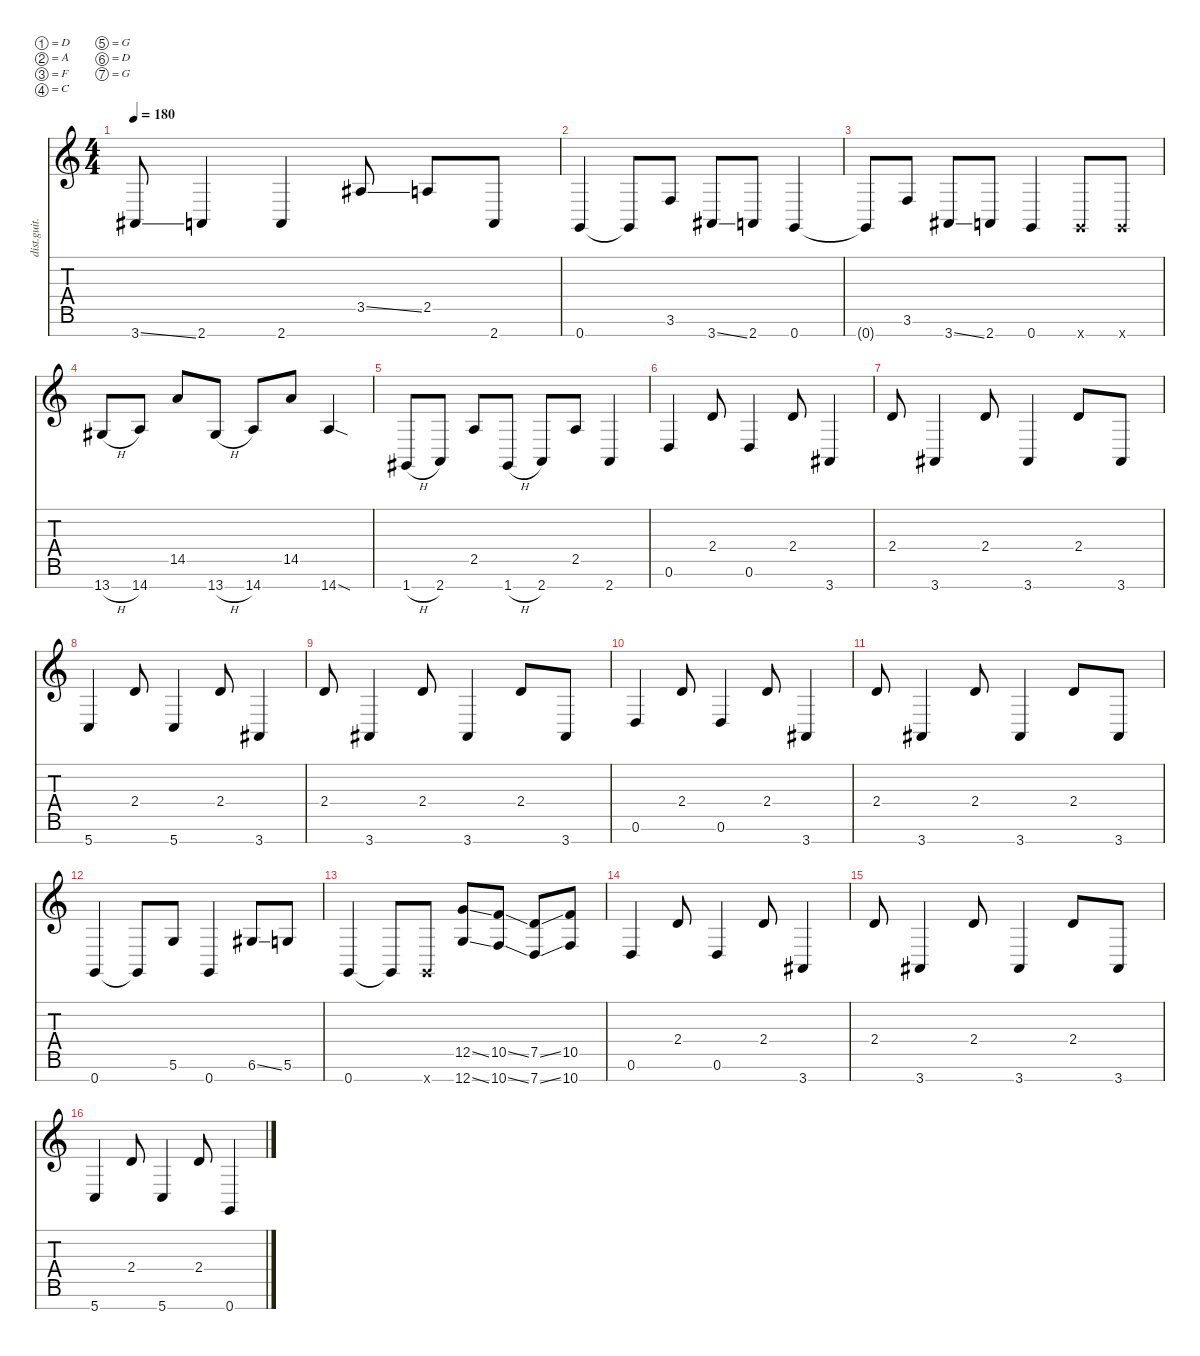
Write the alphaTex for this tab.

\defaultSystemsLayout 4
\hideDynamics
\bracketExtendMode nobrackets
\otherSystemsTrackNameOrientation horizontal
\track ("Distortion Guitar" "dist.guit.") {instrument distortionguitar}
\staff {score tabs}
\tuning (D4 A3 F3 C3 G2 D2 G1)
\ts (4 4)
\tempo 180
\clef g2
\ks c
3.7{ss acc #}.8{dy mf beam Up} 2.7.4{beam Up} 2.7.4{beam Up} 3.5{ss acc #}.8{beam Up} 2.5.8{beam Up} 2.7.8{beam Up} |
0.7.4{beam Up} 0.7{t}.8{beam Up} 3.6.8{beam Up} 3.7{ss acc #}.8{beam Up} 2.7.8{beam Up} 0.7.4{beam Up} |
0.7{t}.8{beam Up} 3.6.8{beam Up} 3.7{ss acc #}.8{beam Up} 2.7.8{beam Up} 0.7.4{beam Up} 0.7{x}.8{beam Up} 0.7{x}.8{beam Up} |
13.7{h acc #}.8{beam Up} 14.7.8{beam Up} 14.5.8{beam Up} 13.7{h acc #}.8{beam Up} 14.7.8{beam Up} 14.5.8{beam Up} 14.7{sod}.4{beam Up} |
1.7{h acc #}.8{beam Up} 2.7.8{beam Up} 2.5.8{beam Up} 1.7{h acc #}.8{beam Up} 2.7.8{beam Up} 2.5.8{beam Up} 2.7.4{beam Up} |
0.6.4{beam Up} 2.4.8{beam Up} 0.6.4{beam Up} 2.4.8{beam Up} 3.7{acc #}.4{beam Up} |
2.4.8{beam Up} 3.7{acc #}.4{beam Up} 2.4.8{beam Up} 3.7{acc #}.4{beam Up} 2.4.8{beam Up} 3.7{acc #}.8{beam Up} |
5.7.4{beam Up} 2.4.8{beam Up} 5.7.4{beam Up} 2.4.8{beam Up} 3.7{acc #}.4{beam Up} |
2.4.8{beam Up} 3.7{acc #}.4{beam Up} 2.4.8{beam Up} 3.7{acc #}.4{beam Up} 2.4.8{beam Up} 3.7{acc #}.8{beam Up} |
0.6.4{beam Up} 2.4.8{beam Up} 0.6.4{beam Up} 2.4.8{beam Up} 3.7{acc #}.4{beam Up} |
2.4.8{beam Up} 3.7{acc #}.4{beam Up} 2.4.8{beam Up} 3.7{acc #}.4{beam Up} 2.4.8{beam Up} 3.7{acc #}.8{beam Up} |
0.7.4{beam Up} 0.7{t}.8{beam Up} 5.6.8{beam Up} 0.7.4{beam Up} 6.6{ss acc #}.8{beam Up} 5.6.8{beam Up} |
0.7.4{beam Up} 0.7{t}.8{beam Up} 0.7{x}.8{beam Up} (12.7{ss} 12.5{ss}).8{beam Up} (10.7{ss} 10.5{ss}).8{beam Up} (7.7{ss} 7.5{ss}).8{beam Up} (10.7 10.5).8{beam Up} |
0.6.4{beam Up} 2.4.8{beam Up} 0.6.4{beam Up} 2.4.8{beam Up} 3.7{acc #}.4{beam Up} |
2.4.8{beam Up} 3.7{acc #}.4{beam Up} 2.4.8{beam Up} 3.7{acc #}.4{beam Up} 2.4.8{beam Up} 3.7{acc #}.8{beam Up} |
5.7.4{beam Up} 2.4.8{beam Up} 5.7.4{beam Up} 2.4.8{beam Up} 0.7.4{beam Up}
